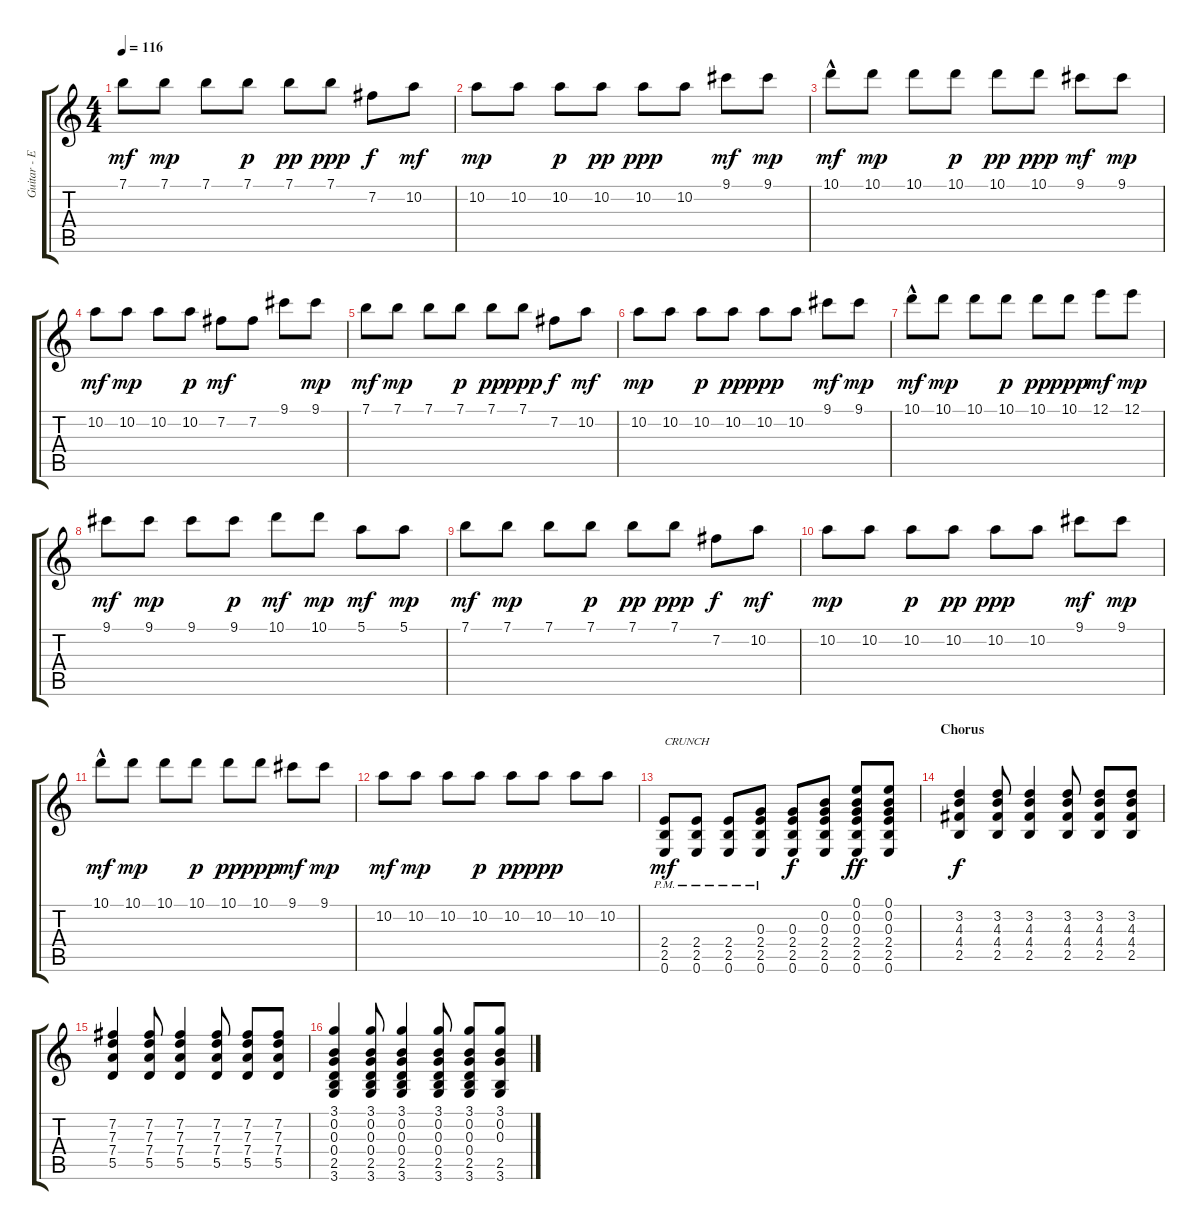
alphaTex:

\track ("Guitar - Effects" "Guitar - E") {instrument electricguitarclean}
\staff {score tabs}
\tuning (E4 B3 G3 D3 A2 E2) {hide}
\ts (4 4)
\tempo 116
\clef g2
\ks c
7.1.8{dy mf} 7.1.8{dy mp} 7.1.8 7.1.8{dy p} 7.1.8{dy pp} 7.1.8{dy ppp} 7.2.8{dy f} 10.2.8{dy mf} |
10.2.8{dy mp} 10.2.8 10.2.8{dy p} 10.2.8{dy pp} 10.2.8{dy ppp} 10.2.8 9.1.8{dy mf} 9.1.8{dy mp} |
10.1{hac}.8{dy mf} 10.1.8{dy mp} 10.1.8 10.1.8{dy p} 10.1.8{dy pp} 10.1.8{dy ppp} 9.1.8{dy mf} 9.1.8{dy mp} |
10.2.8{dy mf} 10.2.8{dy mp} 10.2.8 10.2.8{dy p} 7.2.8{dy mf} 7.2.8 9.1.8 9.1.8{dy mp} |
7.1.8{dy mf} 7.1.8{dy mp} 7.1.8 7.1.8{dy p} 7.1.8{dy pp} 7.1.8{dy ppp} 7.2.8{dy f} 10.2.8{dy mf} |
10.2.8{dy mp} 10.2.8 10.2.8{dy p} 10.2.8{dy pp} 10.2.8{dy ppp} 10.2.8 9.1.8{dy mf} 9.1.8{dy mp} |
10.1{hac}.8{dy mf} 10.1.8{dy mp} 10.1.8 10.1.8{dy p} 10.1.8{dy pp} 10.1.8{dy ppp} 12.1.8{dy mf} 12.1.8{dy mp} |
9.1.8{dy mf} 9.1.8{dy mp} 9.1.8 9.1.8{dy p} 10.1.8{dy mf} 10.1.8{dy mp} 5.1.8{dy mf} 5.1.8{dy mp} |
7.1.8{dy mf} 7.1.8{dy mp} 7.1.8 7.1.8{dy p} 7.1.8{dy pp} 7.1.8{dy ppp} 7.2.8{dy f} 10.2.8{dy mf} |
10.2.8{dy mp} 10.2.8 10.2.8{dy p} 10.2.8{dy pp} 10.2.8{dy ppp} 10.2.8 9.1.8{dy mf} 9.1.8{dy mp} |
10.1{hac}.8{dy mf} 10.1.8{dy mp} 10.1.8 10.1.8{dy p} 10.1.8{dy pp} 10.1.8{dy ppp} 9.1.8{dy mf} 9.1.8{dy mp} |
10.2.8{dy mf} 10.2.8{dy mp} 10.2.8 10.2.8{dy p} 10.2.8{dy pp} 10.2.8{dy ppp} 10.2.8 10.2.8 |
(2.4{pm} 2.5{pm} 0.6{pm}).8{txt "CRUNCH" dy mf volume 9 instrument distortionguitar} (2.4{pm} 2.5{pm} 0.6{pm}).8 (2.4 2.5{pm} 0.6{pm}).8 (0.3 2.4 2.5{pm} 0.6{pm}).8 (0.3 2.4 2.5 0.6).8{dy f} (0.2 0.3 2.4 2.5 0.6).8 (0.1 0.2 0.3 2.4 2.5 0.6).8{dy ff} (0.1 0.2 0.3 2.4 2.5 0.6).8 |
\section ("" "Chorus")
(3.2 4.3 4.4 2.5).4{dy f} (3.2 4.3 4.4 2.5).8 (3.2 4.3 4.4 2.5).4 (3.2 4.3 4.4 2.5).8 (3.2 4.3 4.4 2.5).8 (3.2 4.3 4.4 2.5).8 |
(7.2 7.3 7.4 5.5).4 (7.2 7.3 7.4 5.5).8 (7.2 7.3 7.4 5.5).4 (7.2 7.3 7.4 5.5).8 (7.2 7.3 7.4 5.5).8 (7.2 7.3 7.4 5.5).8 |
(3.1 0.2 0.3 0.4 2.5 3.6).4 (3.1 0.2 0.3 0.4 2.5 3.6).8 (3.1 0.2 0.3 0.4 2.5 3.6).4 (3.1 0.2 0.3 0.4 2.5 3.6).8 (3.1 0.2 0.3 0.4 2.5 3.6).8 (3.1 0.2 0.3 2.5 3.6).8
